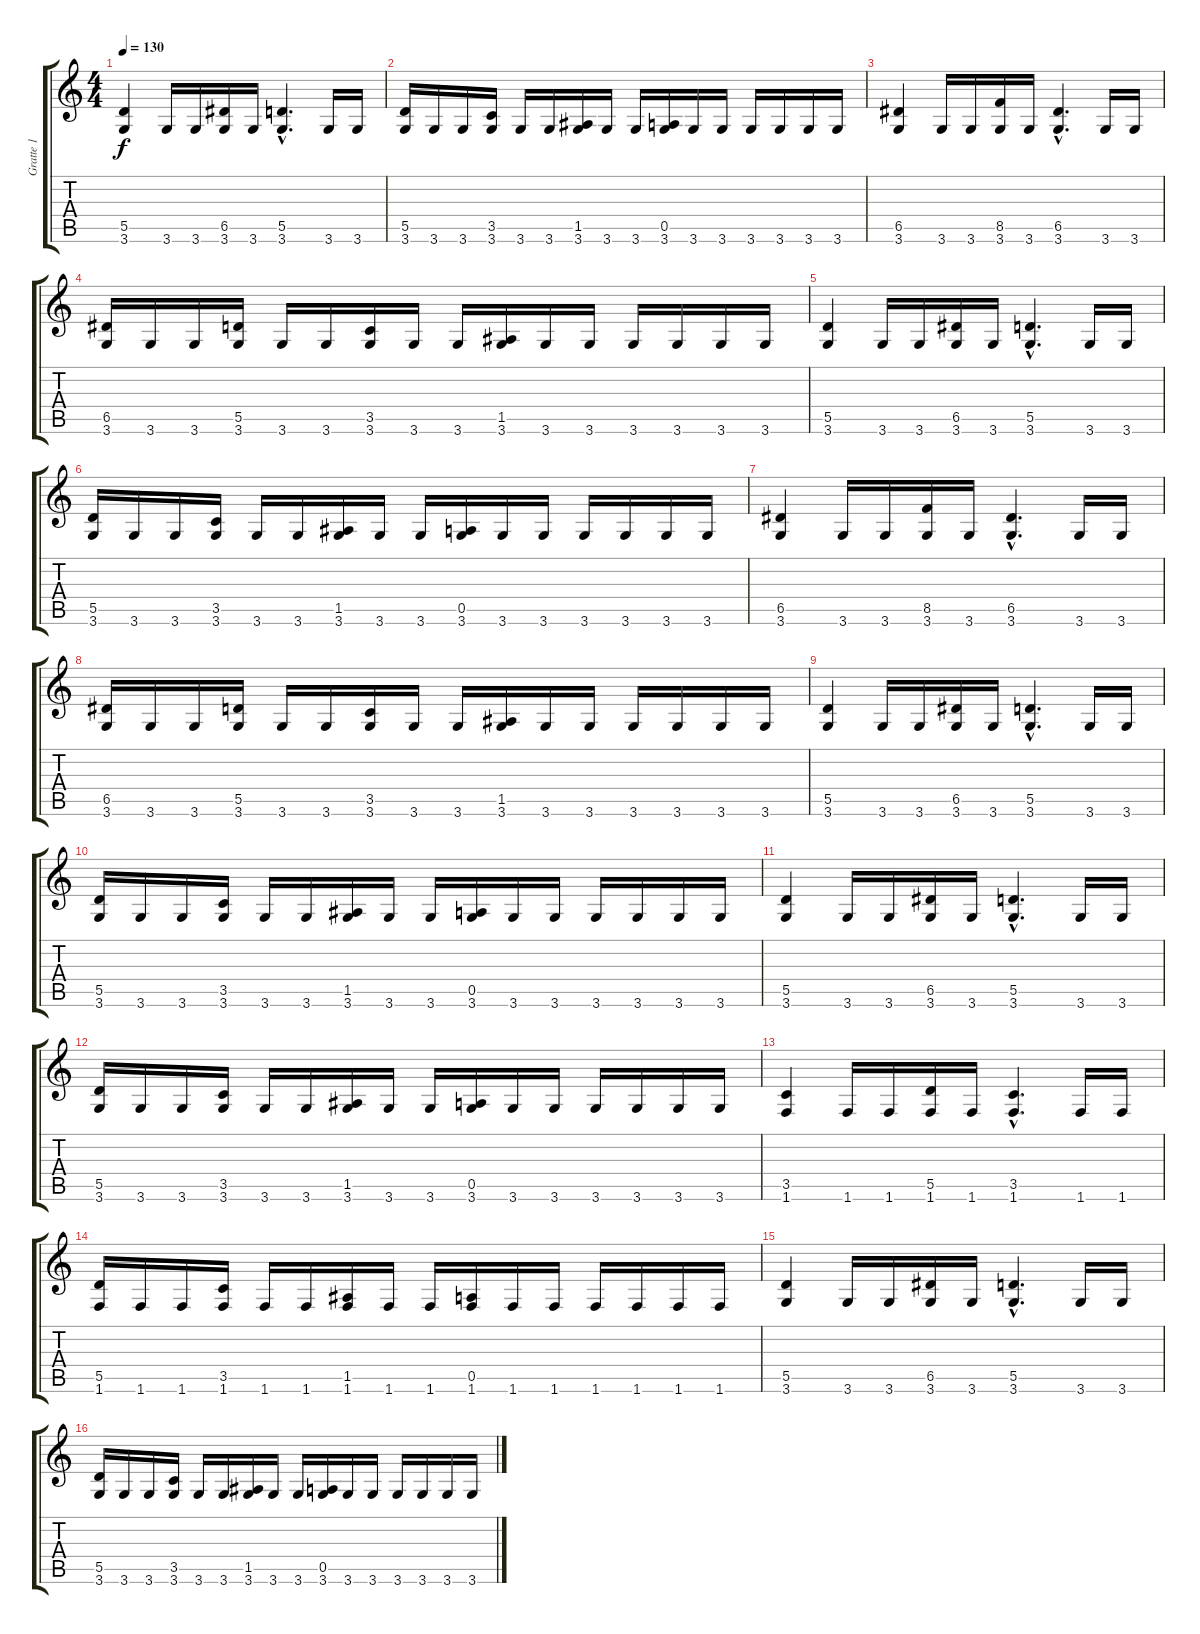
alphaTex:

\track ("Gratte 1" "Gratte 1") {instrument overdrivenguitar}
\staff {score tabs}
\tuning (E4 B3 G3 D3 A2 E2) {hide}
\ts (4 4)
\tempo 130
\clef g2
\ks c
(5.5 3.6).4{dy f} 3.6.16 3.6.16 (6.5 3.6).16 3.6.16 (5.5{hac} 3.6{hac}).4{d} 3.6.16 3.6.16 |
(5.5 3.6).16 3.6.16 3.6.16 (3.5 3.6).16 3.6.16 3.6.16 (1.5 3.6).16 3.6.16 3.6.16 (0.5 3.6).16 3.6.16 3.6.16 3.6.16 3.6.16 3.6.16 3.6.16 |
(6.5 3.6).4 3.6.16 3.6.16 (8.5 3.6).16 3.6.16 (6.5{hac} 3.6{hac}).4{d} 3.6.16 3.6.16 |
(6.5 3.6).16 3.6.16 3.6.16 (5.5 3.6).16 3.6.16 3.6.16 (3.5 3.6).16 3.6.16 3.6.16 (1.5 3.6).16 3.6.16 3.6.16 3.6.16 3.6.16 3.6.16 3.6.16 |
(5.5 3.6).4 3.6.16 3.6.16 (6.5 3.6).16 3.6.16 (5.5{hac} 3.6{hac}).4{d} 3.6.16 3.6.16 |
(5.5 3.6).16 3.6.16 3.6.16 (3.5 3.6).16 3.6.16 3.6.16 (1.5 3.6).16 3.6.16 3.6.16 (0.5 3.6).16 3.6.16 3.6.16 3.6.16 3.6.16 3.6.16 3.6.16 |
(6.5 3.6).4 3.6.16 3.6.16 (8.5 3.6).16 3.6.16 (6.5{hac} 3.6{hac}).4{d} 3.6.16 3.6.16 |
(6.5 3.6).16 3.6.16 3.6.16 (5.5 3.6).16 3.6.16 3.6.16 (3.5 3.6).16 3.6.16 3.6.16 (1.5 3.6).16 3.6.16 3.6.16 3.6.16 3.6.16 3.6.16 3.6.16 |
(5.5 3.6).4 3.6.16 3.6.16 (6.5 3.6).16 3.6.16 (5.5{hac} 3.6{hac}).4{d} 3.6.16 3.6.16 |
(5.5 3.6).16 3.6.16 3.6.16 (3.5 3.6).16 3.6.16 3.6.16 (1.5 3.6).16 3.6.16 3.6.16 (0.5 3.6).16 3.6.16 3.6.16 3.6.16 3.6.16 3.6.16 3.6.16 |
(5.5 3.6).4 3.6.16 3.6.16 (6.5 3.6).16 3.6.16 (5.5{hac} 3.6{hac}).4{d} 3.6.16 3.6.16 |
(5.5 3.6).16 3.6.16 3.6.16 (3.5 3.6).16 3.6.16 3.6.16 (1.5 3.6).16 3.6.16 3.6.16 (0.5 3.6).16 3.6.16 3.6.16 3.6.16 3.6.16 3.6.16 3.6.16 |
(3.5 1.6).4 1.6.16 1.6.16 (5.5 1.6).16 1.6.16 (3.5{hac} 1.6{hac}).4{d} 1.6.16 1.6.16 |
(5.5 1.6).16 1.6.16 1.6.16 (3.5 1.6).16 1.6.16 1.6.16 (1.5 1.6).16 1.6.16 1.6.16 (0.5 1.6).16 1.6.16 1.6.16 1.6.16 1.6.16 1.6.16 1.6.16 |
(5.5 3.6).4 3.6.16 3.6.16 (6.5 3.6).16 3.6.16 (5.5{hac} 3.6{hac}).4{d} 3.6.16 3.6.16 |
(5.5 3.6).16 3.6.16 3.6.16 (3.5 3.6).16 3.6.16 3.6.16 (1.5 3.6).16 3.6.16 3.6.16 (0.5 3.6).16 3.6.16 3.6.16 3.6.16 3.6.16 3.6.16 3.6.16
